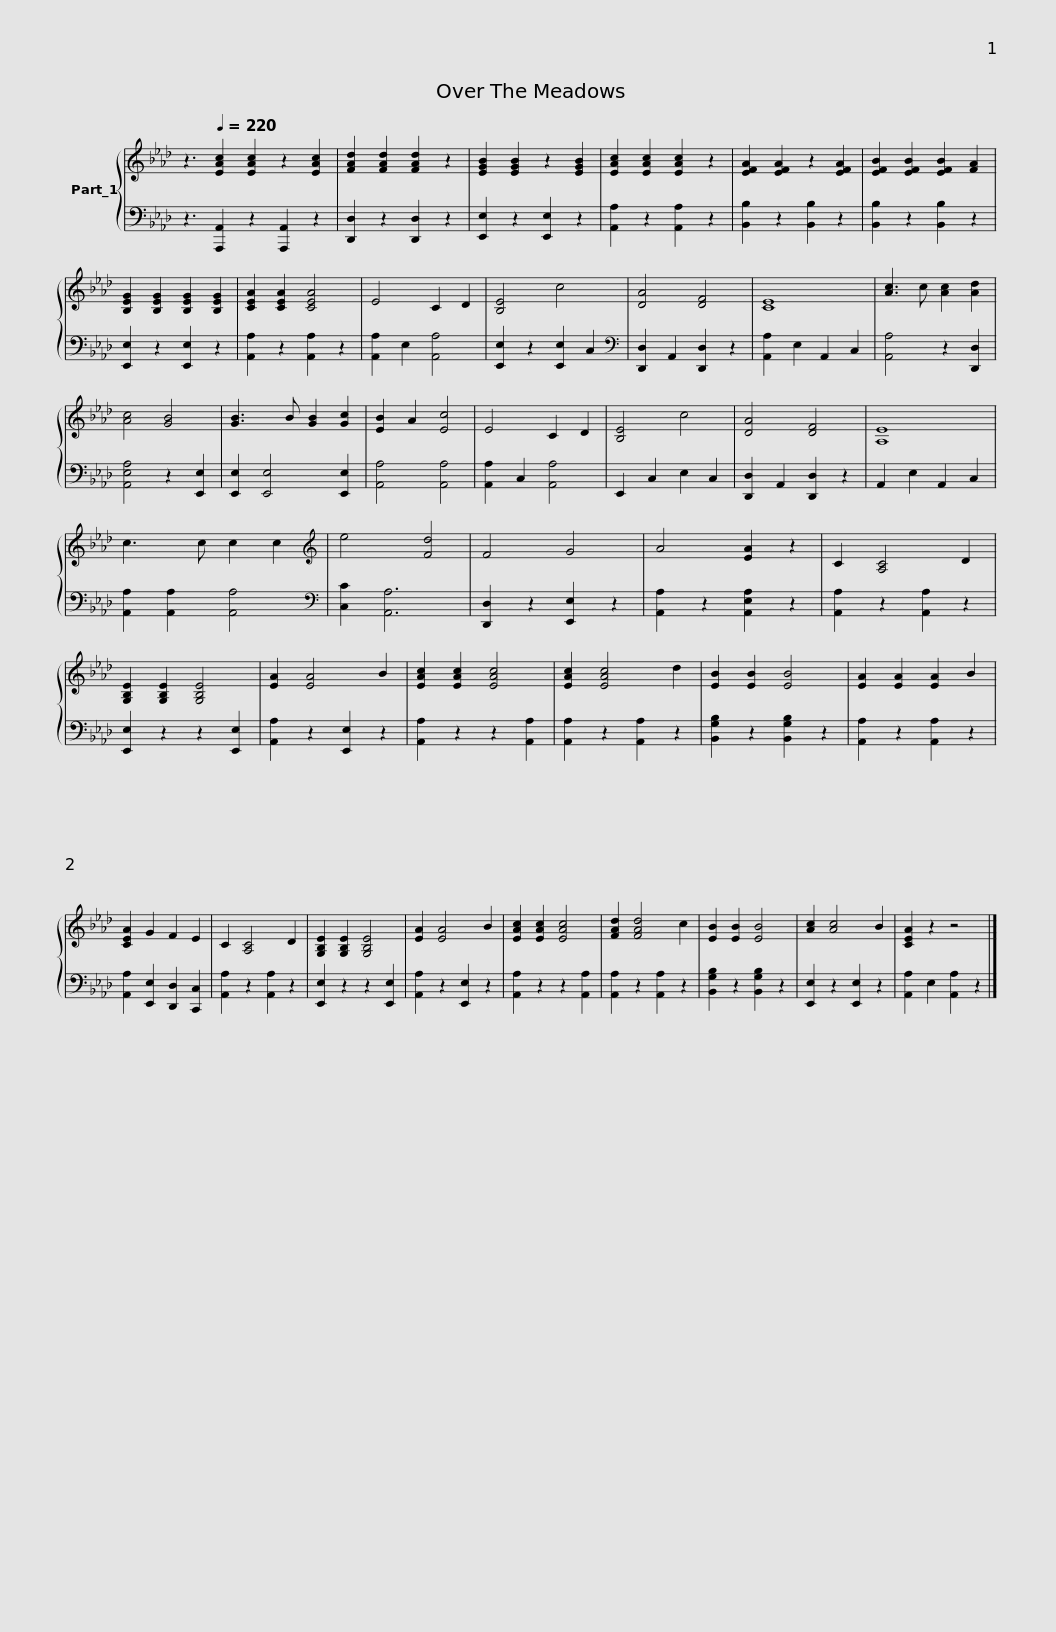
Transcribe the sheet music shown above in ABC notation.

X:1
%%score { 1 | 2 }
L:1/8
M:none
I:linebreak $
K:Ab
V:1 treble
V:2 bass
V:1
 z3[Q:1/4=220] [EAc]2 [EAc]2 z2 [EAc]2 | [FAd]2 [FAd]2 [FAd]2 z2 | [EGB]2 [EGB]2 z2 [EGB]2 | [EAc]2 [EAc]2 [EAc]2 z2 | [EFA]2 [EFA]2 z2 [EFA]2 |$ %5
 [EFB]2 [EFB]2 [EFB]2 [FA]2 | [B,EG]2 [B,EG]2 [B,EG]2 [B,EG]2 | [CEA]2 [CEA]2 [CEA]4 | E4 C2 D2 | [B,E]4 c4 |$ %10
 [DA]4 [DF]4 | [CE]8 | [Ac]3 c [Ac]2 [Ad]2 | [Ac]4 [GB]4 | [GB]3 B [GB]2 [Gc]2 | %15
 [EB]2 A2 [Ec]4 |$ E4 C2 D2 | [B,E]4 c4 | [DA]4 [DF]4 | [A,E]8 | %20
 c3 c c2 c2 |$[K:treble] e4 [Fd]4 | F4 G4 | A4 [EA]2 z2 | C2 [A,C]4 D2 | %25
 [G,B,E]2 [G,B,E]2 [G,B,E]4 |$ [EA]2 [EA]4 B2 | [EAc]2 [EAc]2 [EAc]4 | [EAc]2 [EAc]4 d2 | [EB]2 [EB]2 [EB]4 | %30
 [EA]2 [EA]2 [EA]2 B2 |$ [CEA]2 G2 F2 E2 | C2 [A,C]4 D2 | [G,B,E]2 [G,B,E]2 [G,B,E]4 | [EA]2 [EA]4 B2 | %35
 [EAc]2 [EAc]2 [EAc]4 |$ [FAd]2 [FAd]4 c2 | [EB]2 [EB]2 [EB]4 | [Ac]2 [Ac]4 B2 | [CEA]2 z2 z4 |] %40
V:2
 z3 [A,,,A,,]2 z2 [A,,,A,,]2 z2 | [D,,D,]2 z2 [D,,D,]2 z2 | [E,,E,]2 z2 [E,,E,]2 z2 | [A,,A,]2 z2 [A,,A,]2 z2 | [B,,B,]2 z2 [B,,B,]2 z2 |$ %5
 [B,,B,]2 z2 [B,,B,]2 z2 | [E,,E,]2 z2 [E,,E,]2 z2 | [A,,A,]2 z2 [A,,A,]2 z2 | [A,,A,]2 E,2 [A,,A,]4 | [E,,E,]2 z2 [E,,E,]2 C,2 |$ %10
[K:bass] [D,,D,]2 A,,2 [D,,D,]2 z2 | [A,,A,]2 E,2 A,,2 C,2 | [A,,A,]4 z2 [D,,D,]2 | [A,,E,A,]4 z2 [E,,E,]2 | [E,,E,]2 [E,,E,]4 [E,,E,]2 | %15
 [A,,A,]4 [A,,A,]4 |$ [A,,A,]2 C,2 [A,,A,]4 | E,,2 C,2 E,2 C,2 | [D,,D,]2 A,,2 [D,,D,]2 z2 | A,,2 E,2 A,,2 C,2 | %20
 [A,,A,]2 [A,,A,]2 [A,,A,]4 |$[K:bass] [C,C]2 [A,,A,]6 | [D,,D,]2 z2 [E,,E,]2 z2 | [A,,A,]2 z2 [A,,E,A,]2 z2 | [A,,A,]2 z2 [A,,A,]2 z2 | %25
 [E,,E,]2 z2 z2 [E,,E,]2 |$ [A,,A,]2 z2 [E,,E,]2 z2 | [A,,A,]2 z2 z2 [A,,A,]2 | [A,,A,]2 z2 [A,,A,]2 z2 | [B,,G,B,]2 z2 [B,,G,B,]2 z2 | %30
 [A,,A,]2 z2 [A,,A,]2 z2 |$ [A,,A,]2 [E,,E,]2 [D,,D,]2 [C,,C,]2 | [A,,A,]2 z2 [A,,A,]2 z2 | [E,,E,]2 z2 z2 [E,,E,]2 | [A,,A,]2 z2 [E,,E,]2 z2 | %35
 [A,,A,]2 z2 z2 [A,,A,]2 |$ [A,,A,]2 z2 [A,,A,]2 z2 | [B,,G,B,]2 z2 [B,,G,B,]2 z2 | [E,,E,]2 z2 [E,,E,]2 z2 | [A,,A,]2 E,2 [A,,A,]2 z2 |] %40
